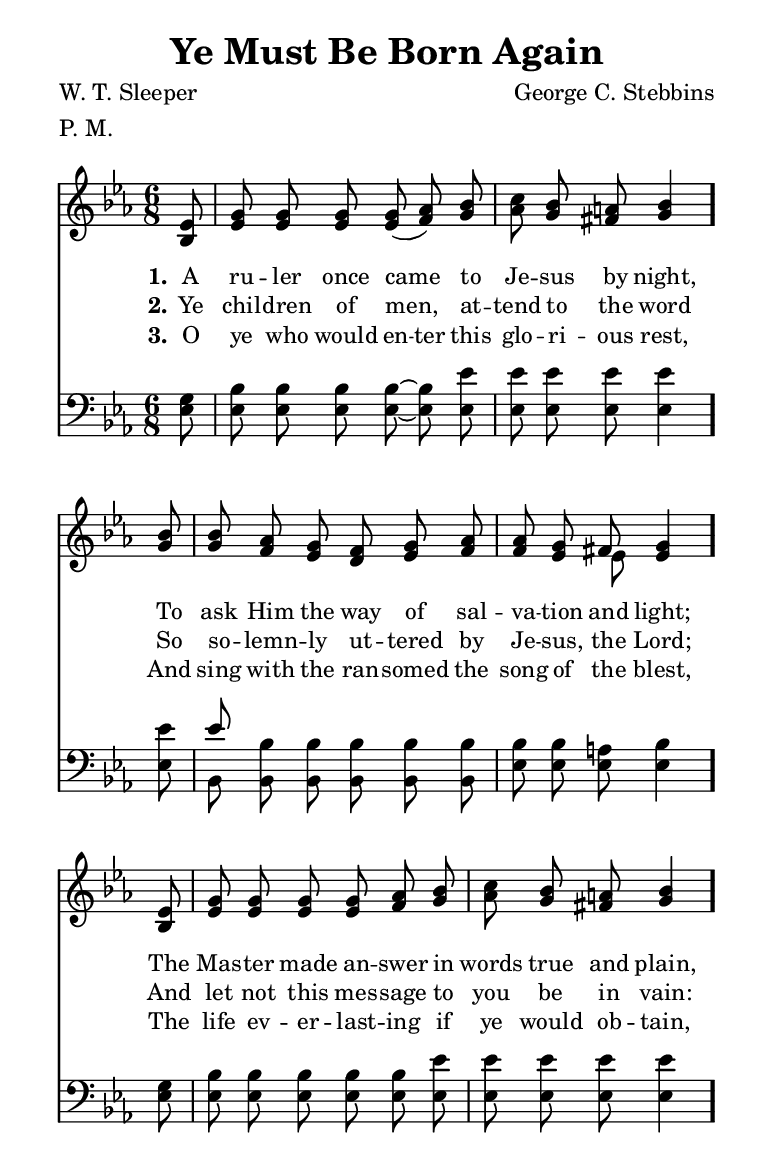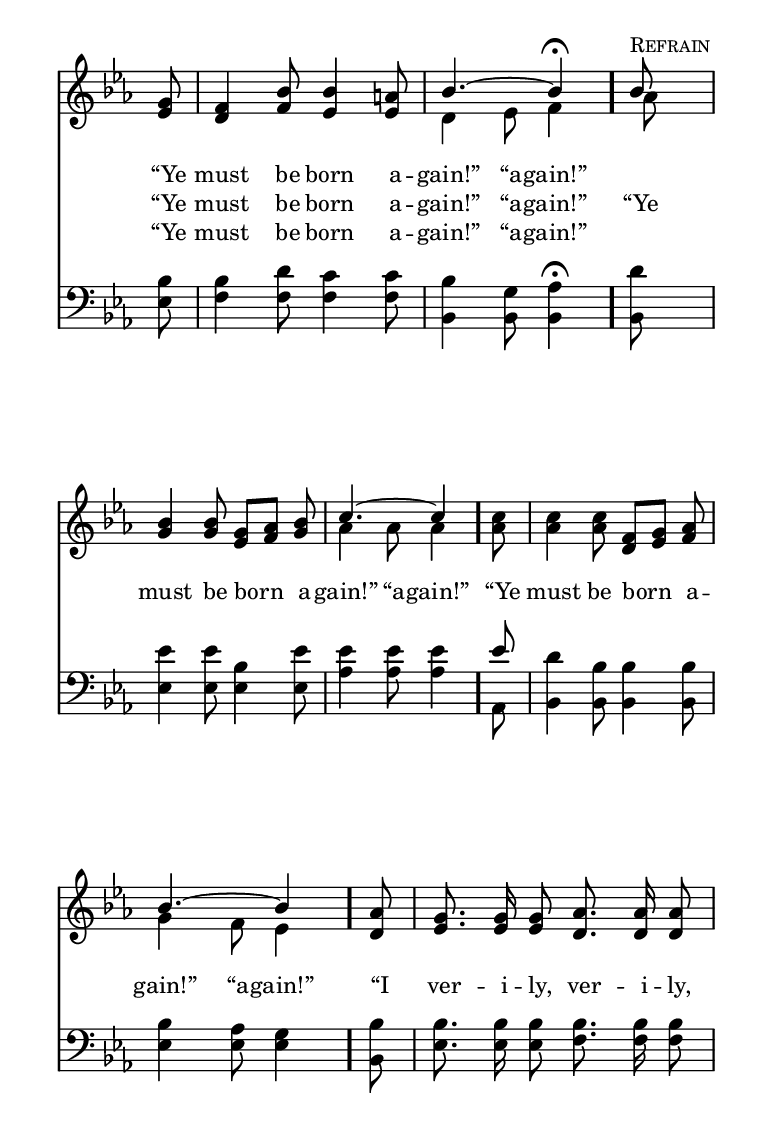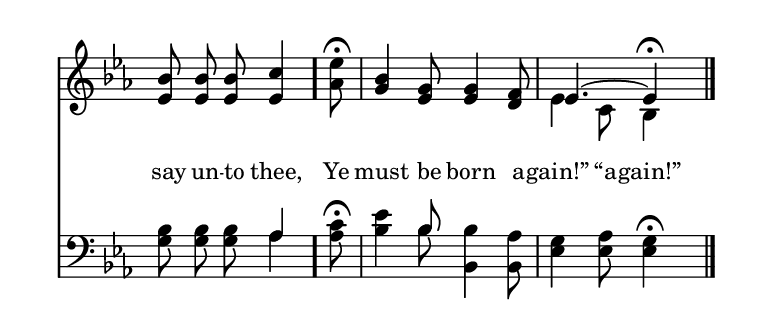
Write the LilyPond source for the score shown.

\include "common/global.ily"
\paper {
  \include "common/paper.ily"
  ragged-last-bottom = ##t
  systems-per-page = #(cond (is-eogsized 4) (#t #f))
  system-count = #(cond (is-eogsized 5) (#t #f))
}

\header{
  hymnnumber = "142"
  title = "Ye Must Be Born Again"
  tunename = ""
  meter = "P. M."
  poet = "W. T. Sleeper"
  composer = "George C. Stebbins"
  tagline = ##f
}

ta = { \tempo 8=140 }
tb = { \tempo 8=70 }

global = {
  \include "common/overrides.ily"
  \override Staff.TimeSignature.style = #'numbered
  \time 6/8
  \override Score.MetronomeMark.transparent = ##t % hide all fermata changes too
  \ta
  \key ees \major
  \partial 8
  \autoBeamOff
}

notesSoprano = {
\global
\relative c' {

  ees8 | g g g g( aes) bes | c bes a bes4
  bes8 | bes aes g f g aes | aes g fis g4
  ees8 | g g g g aes bes | c bes a bes4
  g8 | f4 bes8 bes4 a8 | bes4. ~ \tb bes4 \fermata \ta

  << s^\markup { \small \caps "Refrain" }
  { bes8 | bes4 bes8 g8[ aes] bes | c4. ~ c4 } >>
  c8 | c4 c8 f,8[ g] aes | bes4. ~ bes4
  aes8 | g8. g16 g8 aes8. aes16 aes8 | bes bes bes c4
  \tb ees8 \fermata \ta | bes4 g8 g4 f8 | ees4. ~ \tb ees4 \fermata \ta

  \bar "|."

}
}

notesAlto = {
\global
\relative e' {

  bes8 | ees ees ees ees( f) g | aes g fis g4
  g8 | g f ees d ees f | f ees ees ees4
  bes8 | ees ees ees ees f g | aes g fis g4
  ees8 | d4 f8 ees4 ees8 | d4 ees8 f4

  aes8 | g4 g8 ees[ f] g | aes4 aes8 aes4
  aes8 | aes4 aes8 d,[ ees] f | g4 f8 ees4
  d8 | ees8. ees16 ees8 d8. d16 d8 | ees ees ees ees4
  aes8 | g4 ees8 ees4 d8 | ees4 c8 bes4

}
}

notesTenor = {
\global
\relative a {

  g8 | bes bes bes bes ~ bes ees | ees ees ees ees4
  ees8 | ees bes bes bes bes bes | bes bes a bes4
  g8 | bes bes bes bes bes ees | ees ees ees ees4
  bes8 | bes4 d8 c4 c8 | bes4 g8 aes4

  d8 | ees4 ees8 bes4 ees8 | ees4 ees8 ees4
  ees8 | d4 bes8 bes4 bes8 | bes4 aes8 g4
  bes8 | bes8. bes16 bes8 bes8. bes16 bes8 | bes bes bes aes4
  c8 | ees4 bes8 bes4 aes8 | g4 aes8 g4

}
}

notesBass = {
\global
\relative f {

  ees8 | ees ees ees ees ~ ees ees | ees ees ees ees4
  ees8 | bes bes bes bes bes bes | ees ees ees ees4
  ees8 | ees ees ees ees ees ees | ees ees ees ees4
  ees8 | f4 f8 f4 f8 | bes,4 bes8 bes4 \fermata

  bes8 | ees4 ees8 ees4 ees8 | aes4 aes8 aes4
  aes,8 | bes4 bes8 bes4 bes8 | ees4 ees8 ees4
  bes8 | ees8. ees16 ees8 f8. f16 f8 | g g g aes4
  aes8 \fermata | bes4 bes8 bes,4 bes8 | ees4 ees8 ees4 \fermata

}
}

Refrain = \lyricmode {

“Ye must be born a -- gain!” %{HIDE>%} “a -- gain!” %{<HIDE%} \bar "."
“Ye must be born a -- gain!” %{HIDE>%} “a -- gain!” %{<HIDE%} \bar "."
“I ver -- i -- ly, ver -- i -- ly, say un -- to thee, \bar "."
Ye must be born a -- gain!” %{HIDE>%} “a -- gain!” %{<HIDE%} \bar "."

}

wordsA = \lyricmode {
\set stanza = "1."

A ru -- ler once came to Je -- sus by night, \bar "."
To ask Him the way of sal -- va -- tion and light; \bar "."
The Mas -- ter made an -- swer in words true and plain, \bar "."
“Ye must be born a -- gain!” %{HIDE>%} “a -- gain!” %{<HIDE%} \bar "."

}

wordsB = \lyricmode {
\set stanza = "2."

Ye chil -- dren of men, at -- tend to the word
So so -- lemn -- ly ut -- tered by Je -- sus, the Lord;
And let not this mes -- sage to you be in vain:
“Ye must be born a -- gain!” %{HIDE>%} “a -- gain!” %{<HIDE%}

\Refrain

}

wordsC = \lyricmode {
\set stanza = "3."

O ye who would { \mon } en -- ter { \moff } this glo -- ri -- ous rest,
And sing with the ran -- somed the song of the blest,
The life ev -- er -- last -- ing if ye would ob -- tain,
“Ye must be born a -- gain!” %{HIDE>%} “a -- gain!” %{<HIDE%}

}

\score {
  \context ChoirStaff <<
    \context Staff = upper <<
      \set ChoirStaff.systemStartDelimiter = #'SystemStartBar
      \partcombine #'(2 . 9) \notesSoprano \notesAlto
      \context NullVoice = sopranos { \voiceOne << \notesSoprano >> }
      \context NullVoice = altos { \voiceTwo << \notesAlto >> }
      \context Lyrics = one   \lyricsto altos \wordsA
      \context Lyrics = two   \lyricsto altos \wordsB
      \context Lyrics = three \lyricsto altos \wordsC
    >>
    \context Staff = men <<
      \clef bass
      \partcombine #'(2 . 9) \notesTenor \notesBass
      \context NullVoice = tenors { \voiceOne << \notesTenor >> }
      \context NullVoice = basses { \voiceTwo << \notesBass >> }
    >>
  >>
  \layout {
    \include "common/layout.ily"
  }
  \midi{
    \include "common/midi.ily"
  }
}

\version "2.19.49"  % necessary for upgrading to future LilyPond versions.

% vi:set et ts=2 sw=2 ai nocindent syntax=lilypond:
